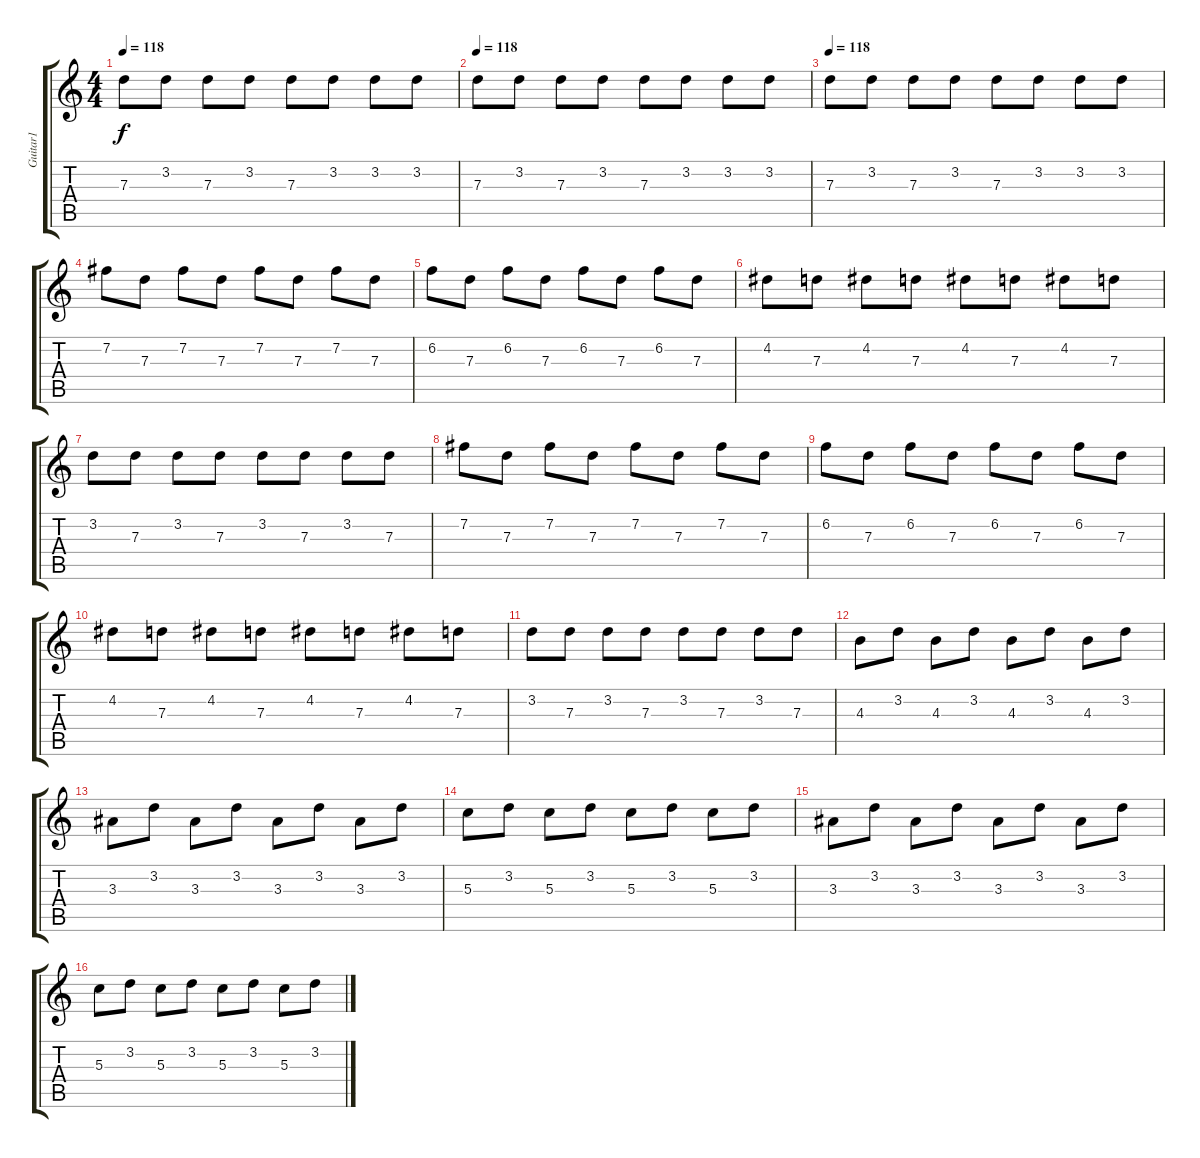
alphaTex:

\track ("Guitar1" "Guitar1") {instrument distortionguitar}
\staff {score tabs}
\tuning (E4 B3 G3 D3 A2 D2) {hide}
\ts (4 4)
\tempo 118
\clef g2
\ks c
7.3.8{dy f instrument electricguitarclean} 3.2.8 7.3.8 3.2.8 7.3.8 3.2.8 3.2.8 3.2.8 |
\tempo 118
7.3.8{instrument electricguitarclean} 3.2.8 7.3.8 3.2.8 7.3.8 3.2.8 3.2.8 3.2.8 |
\tempo 118
7.3.8{instrument electricguitarclean} 3.2.8 7.3.8 3.2.8 7.3.8 3.2.8 3.2.8 3.2.8 |
7.2.8{instrument electricguitarclean} 7.3.8 7.2.8 7.3.8 7.2.8 7.3.8 7.2.8 7.3.8 |
6.2.8{instrument electricguitarclean} 7.3.8 6.2.8 7.3.8 6.2.8 7.3.8 6.2.8 7.3.8 |
4.2.8{instrument electricguitarclean} 7.3.8 4.2.8 7.3.8 4.2.8 7.3.8 4.2.8 7.3.8 |
3.2.8{instrument electricguitarclean} 7.3.8 3.2.8 7.3.8 3.2.8 7.3.8 3.2.8 7.3.8 |
7.2.8{instrument electricguitarclean} 7.3.8 7.2.8 7.3.8 7.2.8 7.3.8 7.2.8 7.3.8 |
6.2.8{instrument electricguitarclean} 7.3.8 6.2.8 7.3.8 6.2.8 7.3.8 6.2.8 7.3.8 |
4.2.8{instrument electricguitarclean} 7.3.8 4.2.8 7.3.8 4.2.8 7.3.8 4.2.8 7.3.8 |
3.2.8{instrument electricguitarclean} 7.3.8 3.2.8 7.3.8 3.2.8 7.3.8 3.2.8 7.3.8 |
4.3.8{instrument electricguitarclean} 3.2.8 4.3.8 3.2.8 4.3.8 3.2.8 4.3.8 3.2.8 |
3.3.8{instrument electricguitarclean} 3.2.8 3.3.8 3.2.8 3.3.8 3.2.8 3.3.8 3.2.8 |
5.3.8{instrument electricguitarclean} 3.2.8 5.3.8 3.2.8 5.3.8 3.2.8 5.3.8 3.2.8 |
3.3.8{instrument electricguitarclean} 3.2.8 3.3.8 3.2.8 3.3.8 3.2.8 3.3.8 3.2.8 |
5.3.8{instrument electricguitarclean} 3.2.8 5.3.8 3.2.8 5.3.8 3.2.8 5.3.8 3.2.8
